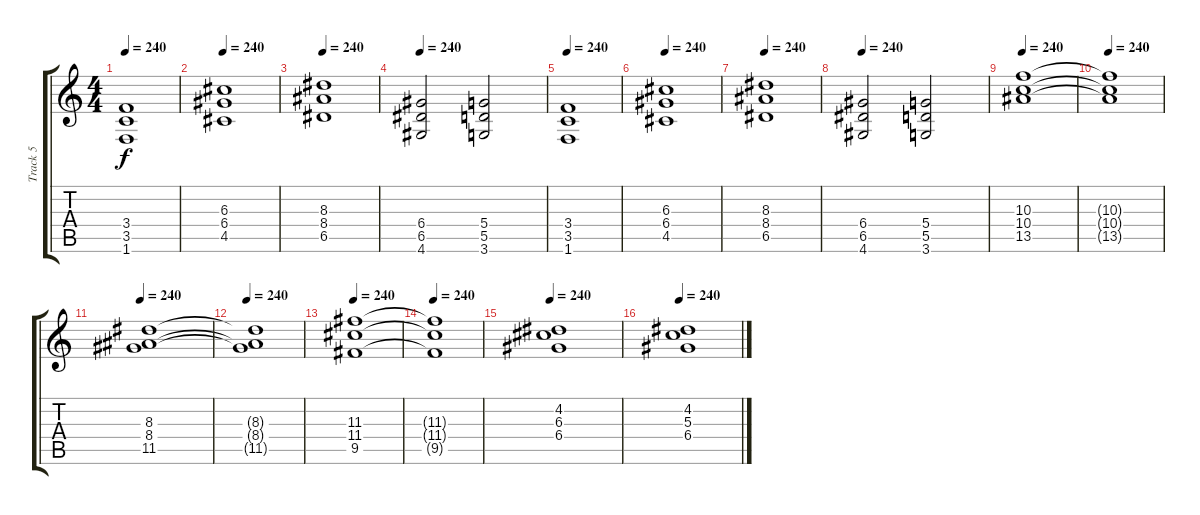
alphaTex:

\track ("Track 5" "Track 5") {instrument distortionguitar}
\staff {score tabs}
\tuning (E4 B3 G3 D3 A2 E2) {hide}
\ts (4 4)
\tempo 240
\clef g2
\ks c
(3.4 3.5 1.6).1{dy f} |
\tempo 240
(6.3 6.4 4.5).1 |
\tempo 240
(8.3 8.4 6.5).1 |
\tempo 240
(6.4 6.5 4.6).2 (5.4 5.5 3.6).2 |
\tempo 240
(3.4 3.5 1.6).1 |
\tempo 240
(6.3 6.4 4.5).1 |
\tempo 240
(8.3 8.4 6.5).1 |
\tempo 240
(6.4 6.5 4.6).2 (5.4 5.5 3.6).2 |
\tempo 240
(10.3 10.4 13.5).1 |
\tempo 240
(10.3{t} 10.4{t} 13.5{t}).1 |
\tempo 240
(8.3 8.4 11.5).1 |
\tempo 240
(8.3{t} 8.4{t} 11.5{t}).1 |
\tempo 240
(11.3 11.4 9.5).1 |
\tempo 240
(11.3{t} 11.4{t} 9.5{t}).1 |
\tempo 240
(4.2 6.3 6.4).1 |
\tempo 240
(4.2 5.3 6.4).1
